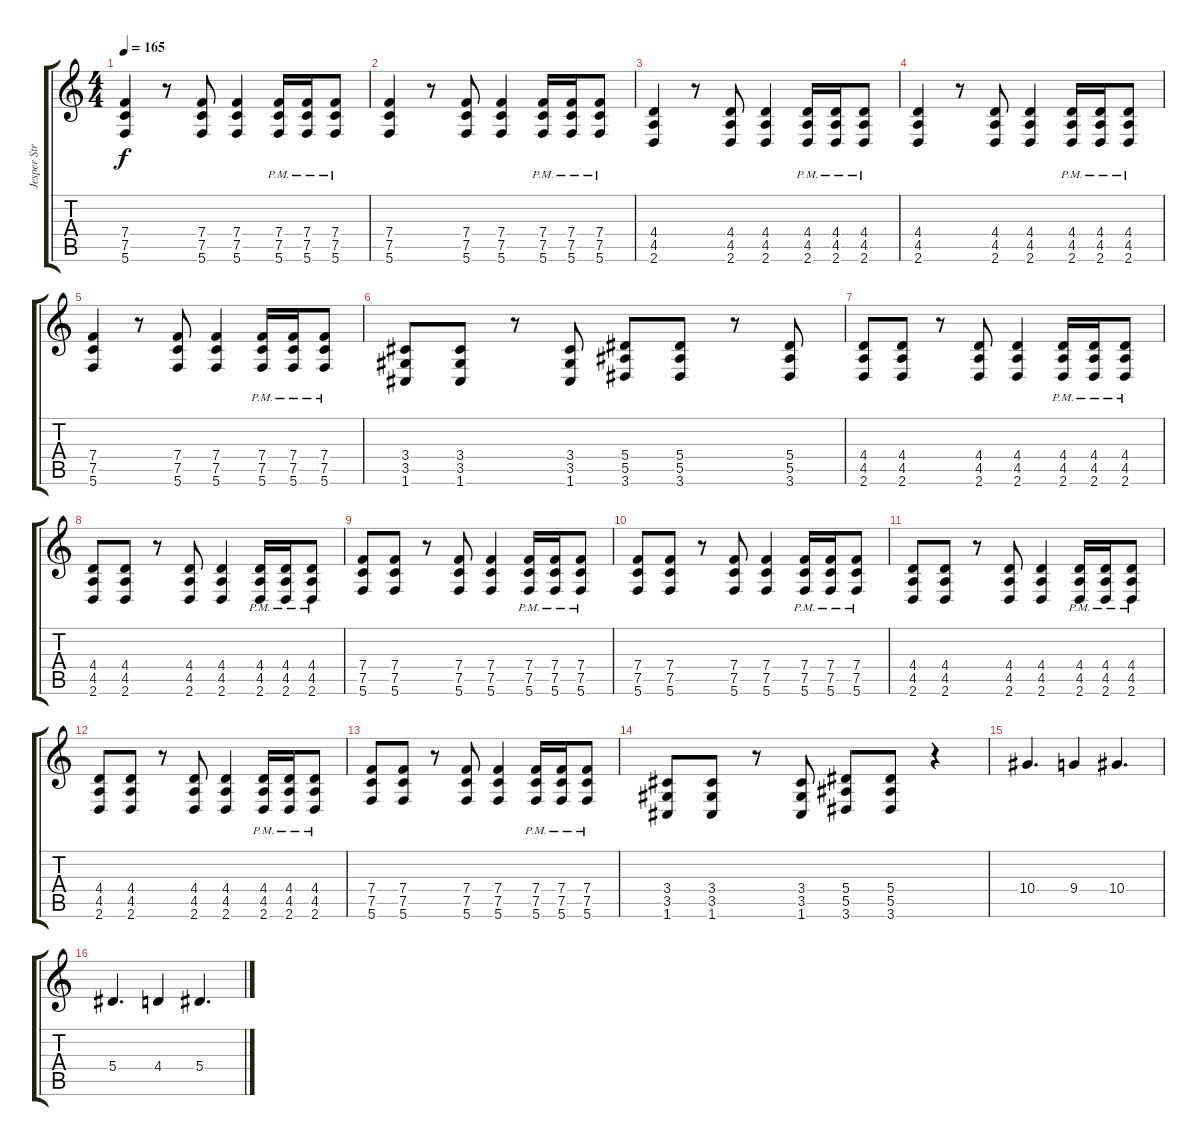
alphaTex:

\track ("Jesper Strömblad" "Jesper Str") {instrument distortionguitar}
\staff {score tabs}
\tuning (C4 G3 Eb3 Bb2 F2 C2) {hide}
\ts (4 4)
\tempo 165
\clef g2
\ks c
(7.4 7.5 5.6).4{dy f} r.8 (7.4 7.5 5.6).8 (7.4 7.5 5.6).4 (7.4{pm} 7.5{pm} 5.6{pm}).16 (7.4{pm} 7.5{pm} 5.6{pm}).16 (7.4{pm} 7.5{pm} 5.6{pm}).8 |
(7.4 7.5 5.6).4 r.8 (7.4 7.5 5.6).8 (7.4 7.5 5.6).4 (7.4{pm} 7.5{pm} 5.6{pm}).16 (7.4{pm} 7.5{pm} 5.6{pm}).16 (7.4{pm} 7.5{pm} 5.6{pm}).8 |
(4.4 4.5 2.6).4 r.8 (4.4 4.5 2.6).8 (4.4 4.5 2.6).4 (4.4{pm} 4.5{pm} 2.6{pm}).16 (4.4{pm} 4.5{pm} 2.6{pm}).16 (4.4{pm} 4.5{pm} 2.6{pm}).8 |
(4.4 4.5 2.6).4 r.8 (4.4 4.5 2.6).8 (4.4 4.5 2.6).4 (4.4{pm} 4.5{pm} 2.6{pm}).16 (4.4{pm} 4.5{pm} 2.6{pm}).16 (4.4{pm} 4.5{pm} 2.6{pm}).8 |
(7.4 7.5 5.6).4 r.8 (7.4 7.5 5.6).8 (7.4 7.5 5.6).4 (7.4{pm} 7.5{pm} 5.6{pm}).16 (7.4{pm} 7.5{pm} 5.6{pm}).16 (7.4{pm} 7.5{pm} 5.6{pm}).8 |
(3.4 3.5 1.6).8 (3.4 3.5 1.6).8 r.8 (3.4 3.5 1.6).8 (5.4 5.5 3.6).8 (5.4 5.5 3.6).8 r.8 (5.4 5.5 3.6).8 |
(4.4 4.5 2.6).8 (4.4 4.5 2.6).8 r.8 (4.4 4.5 2.6).8 (4.4 4.5 2.6).4 (4.4{pm} 4.5{pm} 2.6{pm}).16 (4.4{pm} 4.5{pm} 2.6{pm}).16 (4.4{pm} 4.5{pm} 2.6{pm}).8 |
(4.4 4.5 2.6).8 (4.4 4.5 2.6).8 r.8 (4.4 4.5 2.6).8 (4.4 4.5 2.6).4 (4.4{pm} 4.5{pm} 2.6{pm}).16 (4.4{pm} 4.5{pm} 2.6{pm}).16 (4.4{pm} 4.5{pm} 2.6{pm}).8 |
(7.4 7.5 5.6).8 (7.4 7.5 5.6).8 r.8 (7.4 7.5 5.6).8 (7.4 7.5 5.6).4 (7.4{pm} 7.5{pm} 5.6{pm}).16 (7.4{pm} 7.5{pm} 5.6{pm}).16 (7.4{pm} 7.5{pm} 5.6{pm}).8 |
(7.4 7.5 5.6).8 (7.4 7.5 5.6).8 r.8 (7.4 7.5 5.6).8 (7.4 7.5 5.6).4 (7.4{pm} 7.5{pm} 5.6{pm}).16 (7.4{pm} 7.5{pm} 5.6{pm}).16 (7.4{pm} 7.5{pm} 5.6{pm}).8 |
(4.4 4.5 2.6).8 (4.4 4.5 2.6).8 r.8 (4.4 4.5 2.6).8 (4.4 4.5 2.6).4 (4.4{pm} 4.5{pm} 2.6{pm}).16 (4.4{pm} 4.5{pm} 2.6{pm}).16 (4.4{pm} 4.5{pm} 2.6{pm}).8 |
(4.4 4.5 2.6).8 (4.4 4.5 2.6).8 r.8 (4.4 4.5 2.6).8 (4.4 4.5 2.6).4 (4.4{pm} 4.5{pm} 2.6{pm}).16 (4.4{pm} 4.5{pm} 2.6{pm}).16 (4.4{pm} 4.5{pm} 2.6{pm}).8 |
(7.4 7.5 5.6).8 (7.4 7.5 5.6).8 r.8 (7.4 7.5 5.6).8 (7.4 7.5 5.6).4 (7.4{pm} 7.5{pm} 5.6{pm}).16 (7.4{pm} 7.5{pm} 5.6{pm}).16 (7.4{pm} 7.5{pm} 5.6{pm}).8 |
(3.4 3.5 1.6).8 (3.4 3.5 1.6).8 r.8 (3.4 3.5 1.6).8 (5.4 5.5 3.6).8 (5.4 5.5 3.6).8 r.4 |
10.4.4{d} 9.4.4 10.4.4{d} |
5.4.4{d} 4.4.4 5.4.4{d}
